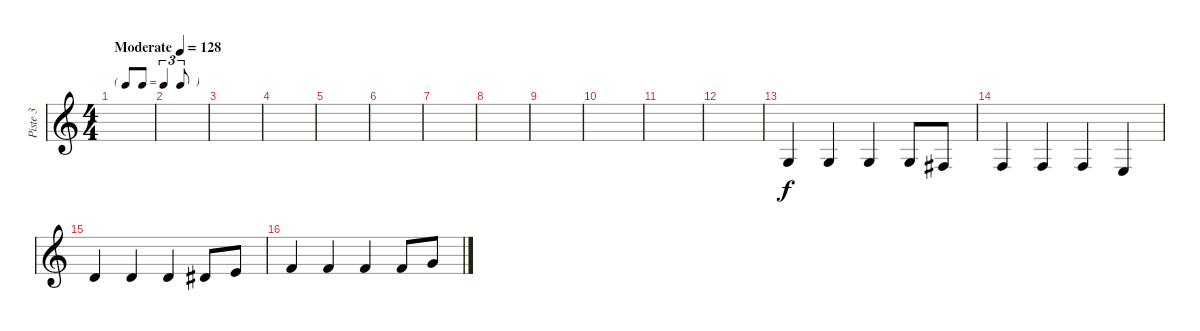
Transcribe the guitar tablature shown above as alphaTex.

\track ("Piste 3" "Piste 3") {instrument electricbassfinger}
\staff {score}
\tuning (E4 B3 G3 D3 A2 E2) {hide}
\ts (4 4)
\tf triplet8th
\tempo (128 "Moderate")
\clef g2
\ks c
|
|
|
|
|
|
|
|
|
|
|
|
3.6.4 3.6.4 3.6.4 3.6.8 2.6.8 |
1.6.4 1.6.4 1.6.4 0.6.4 |
0.4.4 0.4.4 0.4.4 6.5.8 2.4.8 |
3.4.4 3.4.4 3.4.4 3.4.8 0.3.8
